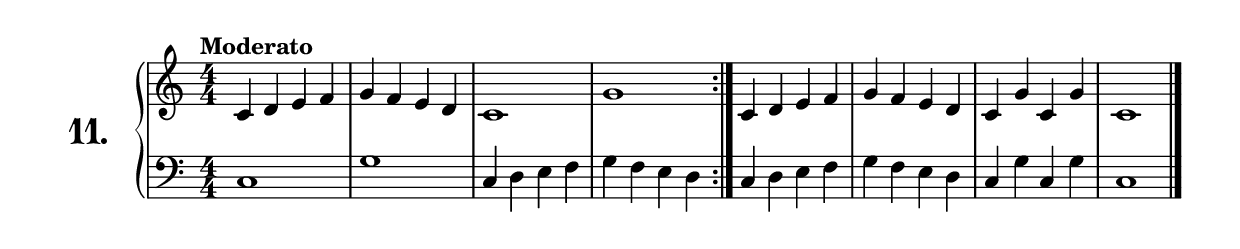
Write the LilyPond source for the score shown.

\version "2.18.2"

\score {
  \new PianoStaff  <<
    \set PianoStaff.instrumentName = \markup {
      \huge \bold \number "11." }

    \new Staff = "upper" \with {
      midiInstrument = #"acoustic grand" }

    \relative c' {
      \clef treble
      \key c \major
      \time 4/4
      \numericTimeSignature
      \tempo "Moderato"

      \repeat volta 2 {
        c4 d e f | %01
        g f e d  | %02
        c1       | %03
        g'       | %04
      }
      c,4 d e f  | %05
      g f e d    | %06
      c g' c, g' | %07
      c,1        | %08
      \bar "|."

    }
    \new Staff = "lower" \with {
      midiInstrument = #"acoustic grand" }

    \relative c {
      \clef bass
      \key c \major
      \time 4/4
      \numericTimeSignature

      \repeat volta 2 {
        c1        | %01
        g'        | %02
        c,4 d e f | %03
        g f e d   | %04
      }
      c d e f    | %05
      g f e d    | %06
      c g' c, g' | %07
      c,1        | %08
      \bar "|."

    }
  >>
  \layout { }
  \midi { }
  \header {
    composer = "Ferdinand Beyer; Op. 101; Nº.14"
    piece = ""
    %opus = "824"
  }
}

